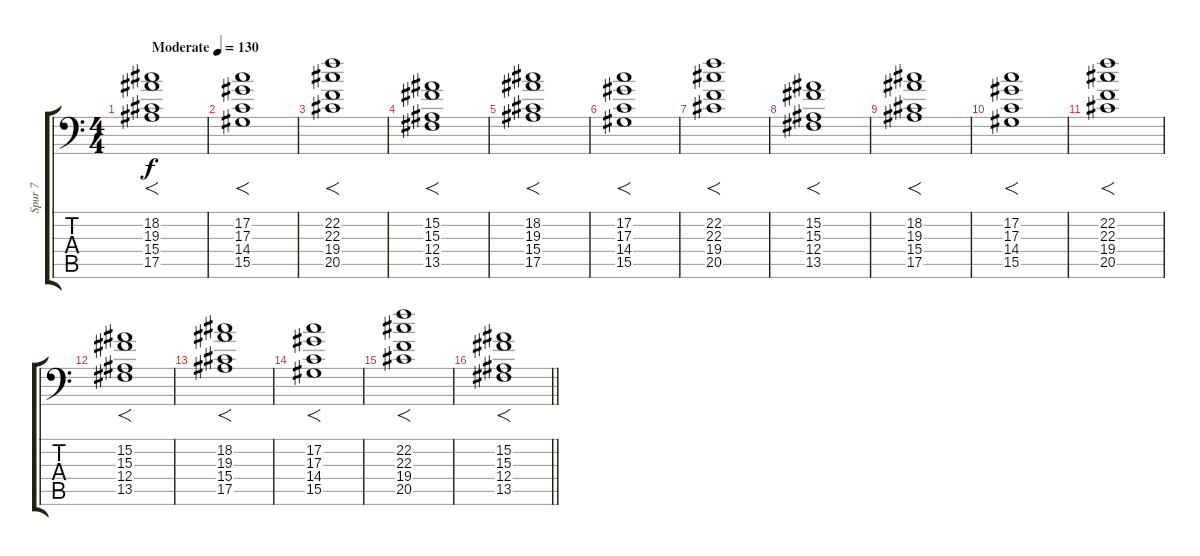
\track ("Spur 7" "Spur 7") {instrument vibraphone}
\staff {score tabs}
\tuning (C4 G3 Eb3 Bb2 F2 Bb1) {hide}
\ts (4 4)
\tempo (130 "Moderate")
\clef f4
\ks c
(18.2 19.3 15.4 17.5).1{f dy f instrument vibraphone} |
(17.2 17.3 14.4 15.5).1{f} |
(22.2 22.3 19.4 20.5).1{f} |
(15.2 15.3 12.4 13.5).1{f} |
(18.2 19.3 15.4 17.5).1{f} |
(17.2 17.3 14.4 15.5).1{f} |
(22.2 22.3 19.4 20.5).1{f} |
(15.2 15.3 12.4 13.5).1{f} |
(18.2 19.3 15.4 17.5).1{f} |
(17.2 17.3 14.4 15.5).1{f} |
(22.2 22.3 19.4 20.5).1{f} |
(15.2 15.3 12.4 13.5).1{f} |
(18.2 19.3 15.4 17.5).1{f} |
(17.2 17.3 14.4 15.5).1{f} |
(22.2 22.3 19.4 20.5).1{f} |
\barLineRight lightlight
(15.2 15.3 12.4 13.5).1{f}
